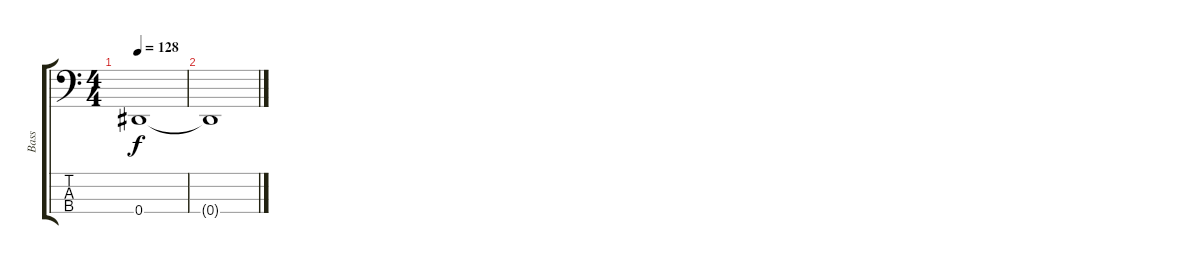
\track ("Bass" "Bass") {instrument electricbassfinger}
\staff {score tabs}
\tuning (G2 D2 A1 Eb1) {hide}
\ts (4 4)
\tempo 128
\clef f4
\ks c
0.4.1{dy f} |
0.4{t}.1
